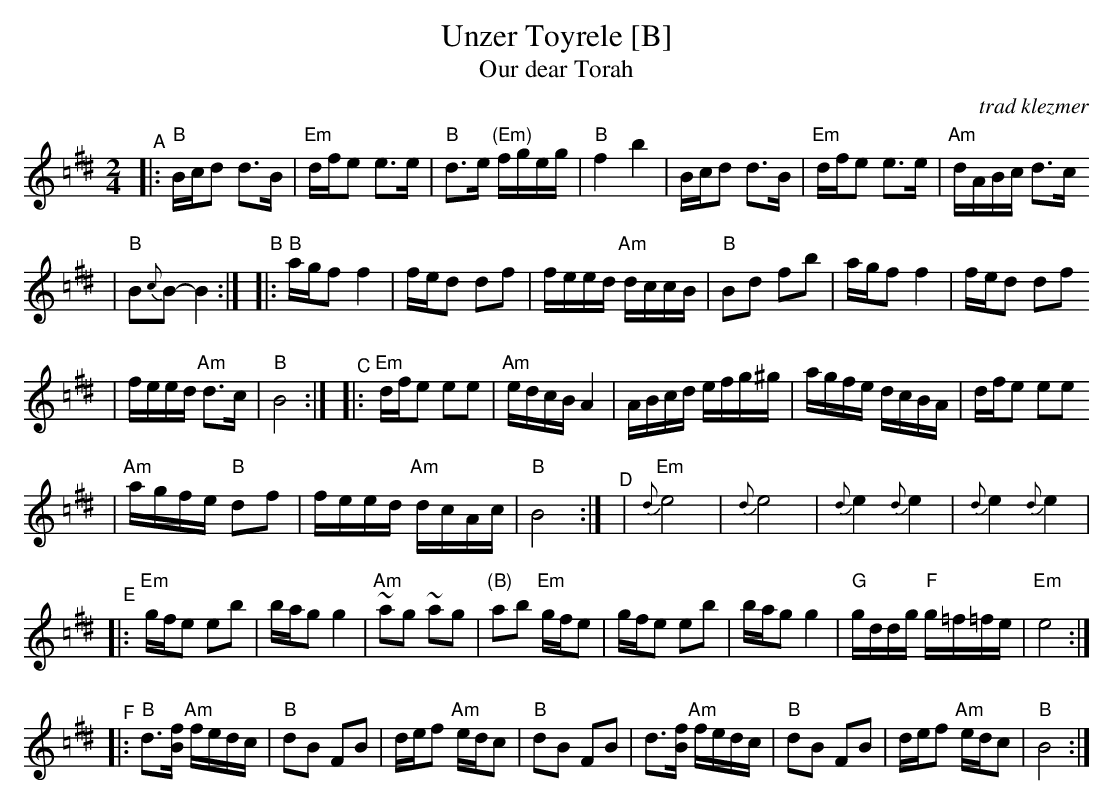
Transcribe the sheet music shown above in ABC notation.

X:1
T: Unzer Toyrele [B]
T: Our dear Torah
O:trad klezmer
M:2/4
L:1/8
K:B exp =c^f^d
"^A"\
|: "B"B/c/d d3/B/ | "Em"d/f/e e3/e/ \
| "B"d3/e/ "(Em)"f/g/e/g/ | "B"f2 b2 \
| B/c/d d3/B/ | "Em"d/f/e e3/e/ \
| "Am"d/A/B/c/ d3/c/
| "B"B{c}B-B2 :|\
"^B"\
|: "B"a/g/f f2 |f/e/d df \
| f/e/e/d/ "Am"d/c/c/B/ | "B"Bd fb \
| a/g/f f2 |f/e/d df
| f/e/e/d/ "Am"d3/c/ | "B"B4 :|\
"^C"\
|: "Em"d/f/e ee | "Am"e/d/c/B/ A2 \
| A/B/c/d/ e/f/g/^g/ | a/g/f/e/ d/c/B/A/ \
| d/f/e ee
| "Am"a/g/f/e/ "B"df \
| f/e/e/d/ "Am"d/c/A/c/ | "B"B4 :|\
"^D"\
|  "Em"{d}e4 | {d}e4 \
| {d}e2 {d}e2 | {d}e2 {d}e2 |
"^E"\
|:"Em"g/f/e eb |b/a/g g2 \
| "Am"~ag ~ag | "(B)"ab "Em"g/f/e \
| g/f/e eb |b/a/g g2 \
| "G"g/d/d/g/ "F"g/=f/=f/e/ | "Em"e4 :|
"^F"\
|:"B"d3/[f/B/] "Am"f/e/d/c/| "B"dB FB \
| d/e/f "Am"e/d/c | "B"dB FB \
| d3/[f/B/] "Am"f/e/d/c/| "B"dB FB \
| d/e/f "Am"e/d/c | "B"B4 :|
